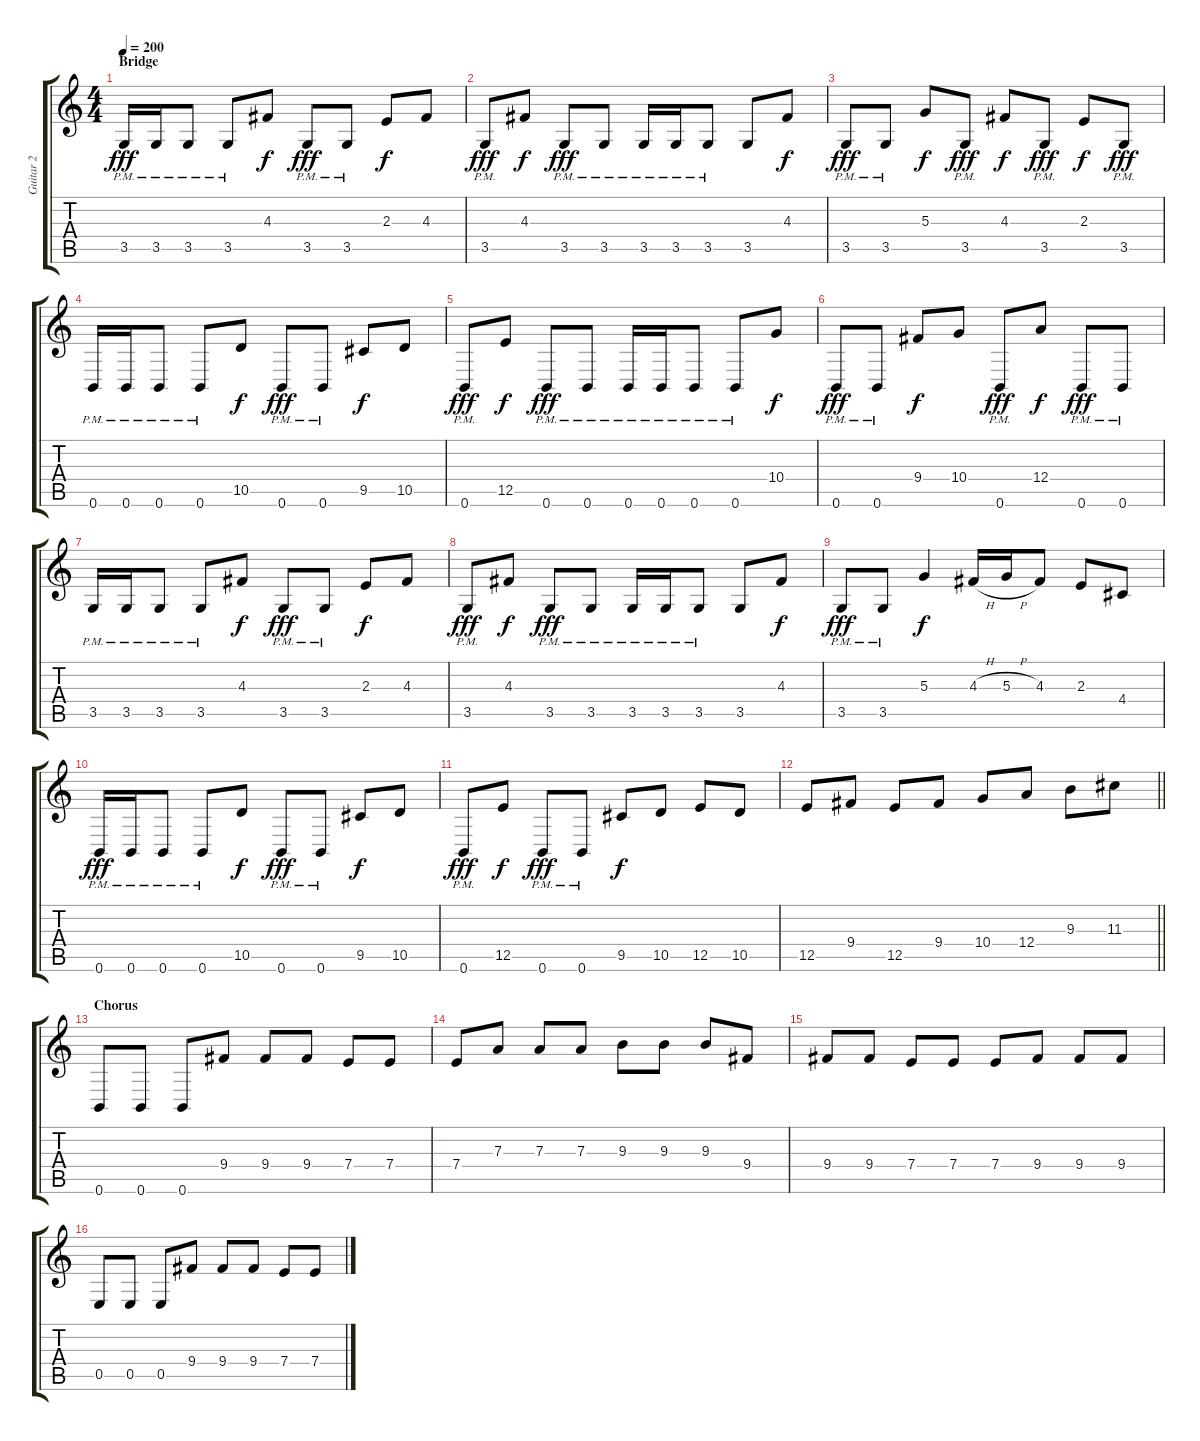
\track ("Guitar 2" "Guitar 2") {instrument distortionguitar}
\staff {score tabs}
\tuning (B3 Gb3 D3 A2 E2 B1) {hide}
\ts (4 4)
\section ("" "Bridge")
\tempo 200
\clef g2
\ks c
3.5{pm}.16{dy fff} 3.5{pm}.16 3.5{pm}.8 3.5{pm}.8 4.3.8{dy f} 3.5{pm}.8{dy fff} 3.5{pm}.8 2.3.8{dy f} 4.3.8 |
3.5{pm}.8{dy fff} 4.3.8{dy f} 3.5{pm}.8{dy fff} 3.5{pm}.8 3.5{pm}.16 3.5{pm}.16 3.5{pm}.8 3.5.8 4.3.8{dy f} |
3.5{pm}.8{dy fff} 3.5{pm}.8 5.3.8{dy f} 3.5{pm}.8{dy fff} 4.3.8{dy f} 3.5{pm}.8{dy fff} 2.3.8{dy f} 3.5{pm}.8{dy fff} |
0.6{pm}.16 0.6{pm}.16 0.6{pm}.8 0.6{pm}.8 10.5.8{dy f} 0.6{pm}.8{dy fff} 0.6{pm}.8 9.5.8{dy f} 10.5.8 |
0.6{pm}.8{dy fff} 12.5.8{dy f} 0.6{pm}.8{dy fff} 0.6{pm}.8 0.6{pm}.16 0.6{pm}.16 0.6{pm}.8 0.6{pm}.8 10.4.8{dy f} |
0.6{pm}.8{dy fff} 0.6{pm}.8 9.4.8{dy f} 10.4.8 0.6{pm}.8{dy fff} 12.4.8{dy f} 0.6{pm}.8{dy fff} 0.6{pm}.8 |
3.5{pm}.16 3.5{pm}.16 3.5{pm}.8 3.5{pm}.8 4.3.8{dy f} 3.5{pm}.8{dy fff} 3.5{pm}.8 2.3.8{dy f} 4.3.8 |
3.5{pm}.8{dy fff} 4.3.8{dy f} 3.5{pm}.8{dy fff} 3.5{pm}.8 3.5{pm}.16 3.5{pm}.16 3.5{pm}.8 3.5.8 4.3.8{dy f} |
3.5{pm}.8{dy fff} 3.5{pm}.8 5.3.4{dy f} 4.3{h}.16 5.3{h}.16 4.3.8 2.3.8 4.4.8 |
0.6{pm}.16{dy fff} 0.6{pm}.16 0.6{pm}.8 0.6{pm}.8 10.5.8{dy f} 0.6{pm}.8{dy fff} 0.6{pm}.8 9.5.8{dy f} 10.5.8 |
0.6{pm}.8{dy fff} 12.5.8{dy f} 0.6{pm}.8{dy fff} 0.6{pm}.8 9.5.8{dy f} 10.5.8 12.5.8 10.5.8 |
\barLineRight lightlight
12.5.8 9.4.8 12.5.8 9.4.8 10.4.8 12.4.8 9.3.8 11.3.8 |
\section ("" "Chorus")
0.6.8 0.6.8 0.6.8 9.4.8 9.4.8 9.4.8 7.4.8 7.4.8 |
7.4.8 7.3.8 7.3.8 7.3.8 9.3.8 9.3.8 9.3.8 9.4.8 |
9.4.8 9.4.8 7.4.8 7.4.8 7.4.8 9.4.8 9.4.8 9.4.8 |
0.5.8 0.5.8 0.5.8 9.4.8 9.4.8 9.4.8 7.4.8 7.4.8
